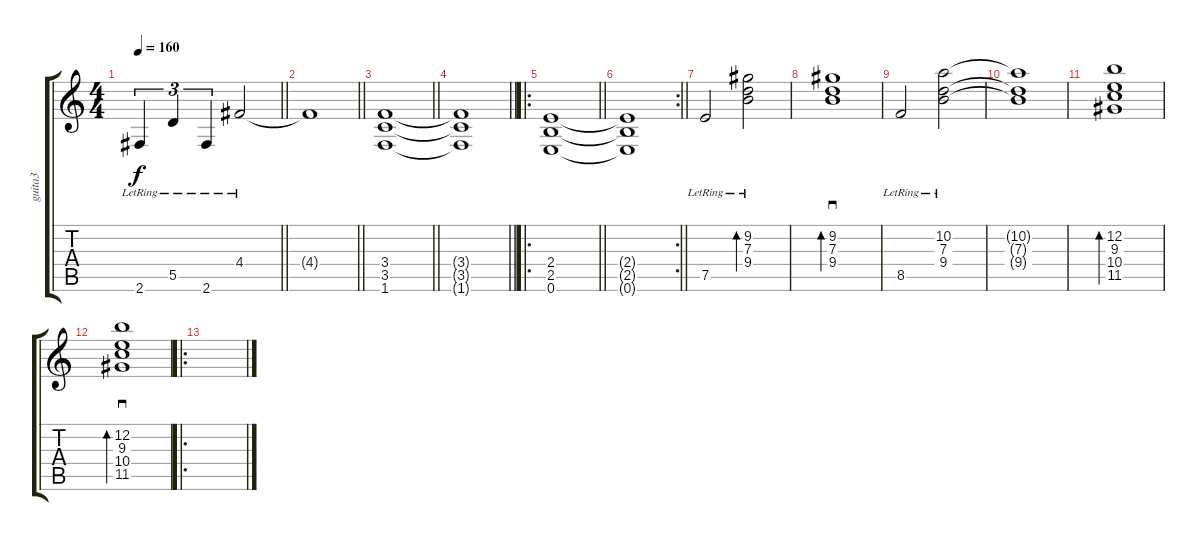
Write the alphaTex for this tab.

\track ("guita3" "guita3") {instrument distortionguitar}
\staff {score tabs}
\tuning (E4 B3 G3 D3 A2 E2) {hide}
\ts (4 4)
\tempo 160
\clef g2
\barLineRight lightlight
\ks c
2.6{lr}.4{tu (3 2) dy f} 5.5{lr}.4{tu (3 2)} 2.6{lr}.4{tu (3 2)} 4.4{lr}.2 |
\barLineRight lightlight
4.4{t}.1 |
\barLineRight lightlight
(3.4 3.5 1.6).1 |
\barLineRight lightlight
(3.4{t} 3.5{t} 1.6{t}).1 |
\ro
\barLineRight lightlight
(2.4 2.5 0.6).1 |
\rc 2
\barLineRight lightlight
(2.4{t} 2.5{t} 0.6{t}).1 |
7.5{lr}.2{instrument electricguitarclean} (9.2{lr} 7.3{lr} 9.4{lr}).2{bd 480} |
(9.2 7.3 9.4).1{sd bd 480} |
8.5{lr}.2 (10.2{lr} 7.3{lr} 9.4{lr}).2 |
(10.2{t} 7.3{t} 9.4{t}).1 |
(12.2 9.3 10.4 11.5).1{bd 480} |
(12.2 9.3 10.4 11.5).1{sd bd 480} |
\ro
